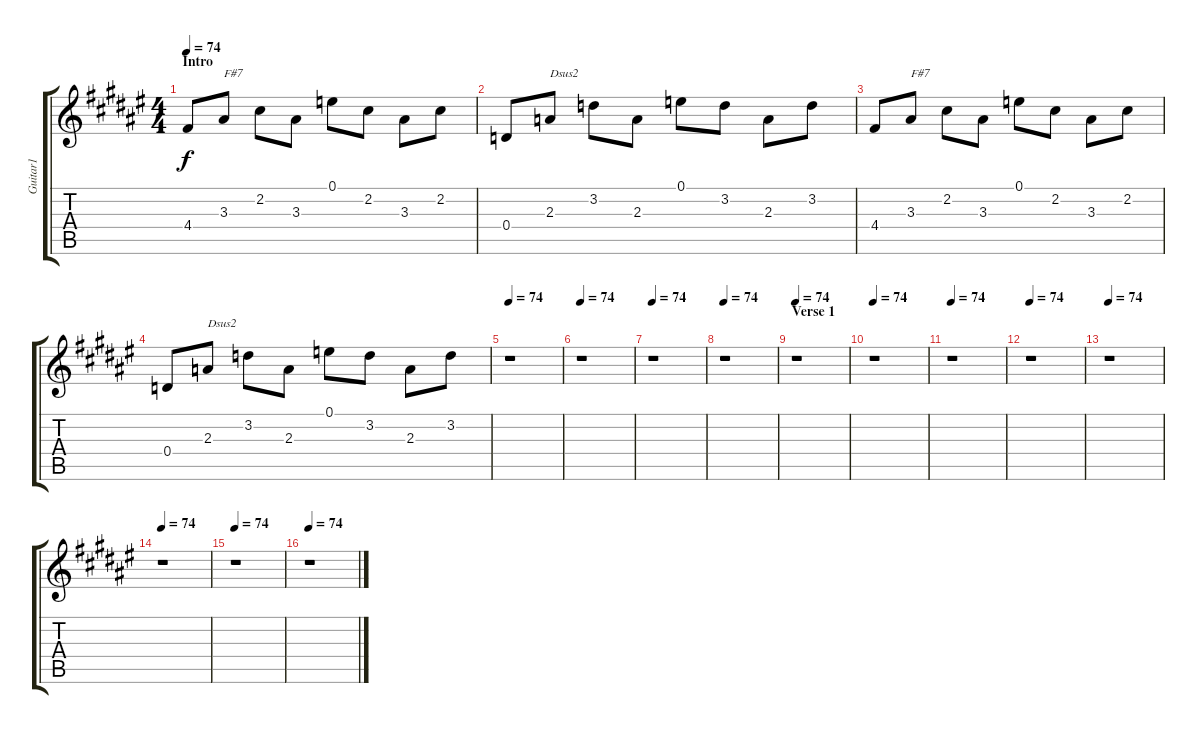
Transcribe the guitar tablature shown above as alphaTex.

\track ("Guitar1" "Guitar1") {instrument electricguitarclean}
\staff {score tabs}
\tuning (E4 B3 G3 D3 A2 E2) {hide}
\ts (4 4)
\section ("" "Intro")
\tempo 74
\tempo 100
\tempo 74
\clef g2
\ks f#
4.4.8{dy f instrument electricguitarclean} 3.3.8{txt "F#7"} 2.2.8 3.3.8 0.1.8 2.2.8 3.3.8 2.2.8 |
0.4.8 2.3.8{txt "Dsus2"} 3.2.8 2.3.8 0.1.8 3.2.8 2.3.8 3.2.8 |
4.4.8 3.3.8{txt "F#7"} 2.2.8 3.3.8 0.1.8 2.2.8 3.3.8 2.2.8 |
0.4.8 2.3.8{txt "Dsus2"} 3.2.8 2.3.8 0.1.8 3.2.8 2.3.8 3.2.8 |
\tempo 74
r.1 |
\tempo 74
r.1 |
\tempo 74
r.1 |
\tempo 74
r.1 |
\section ("" "Verse 1")
\tempo 74
r.1 |
\tempo 74
r.1 |
\tempo 74
r.1 |
\tempo 74
r.1 |
\tempo 74
r.1 |
\tempo 74
r.1 |
\tempo 74
r.1 |
\tempo 74
r.1
